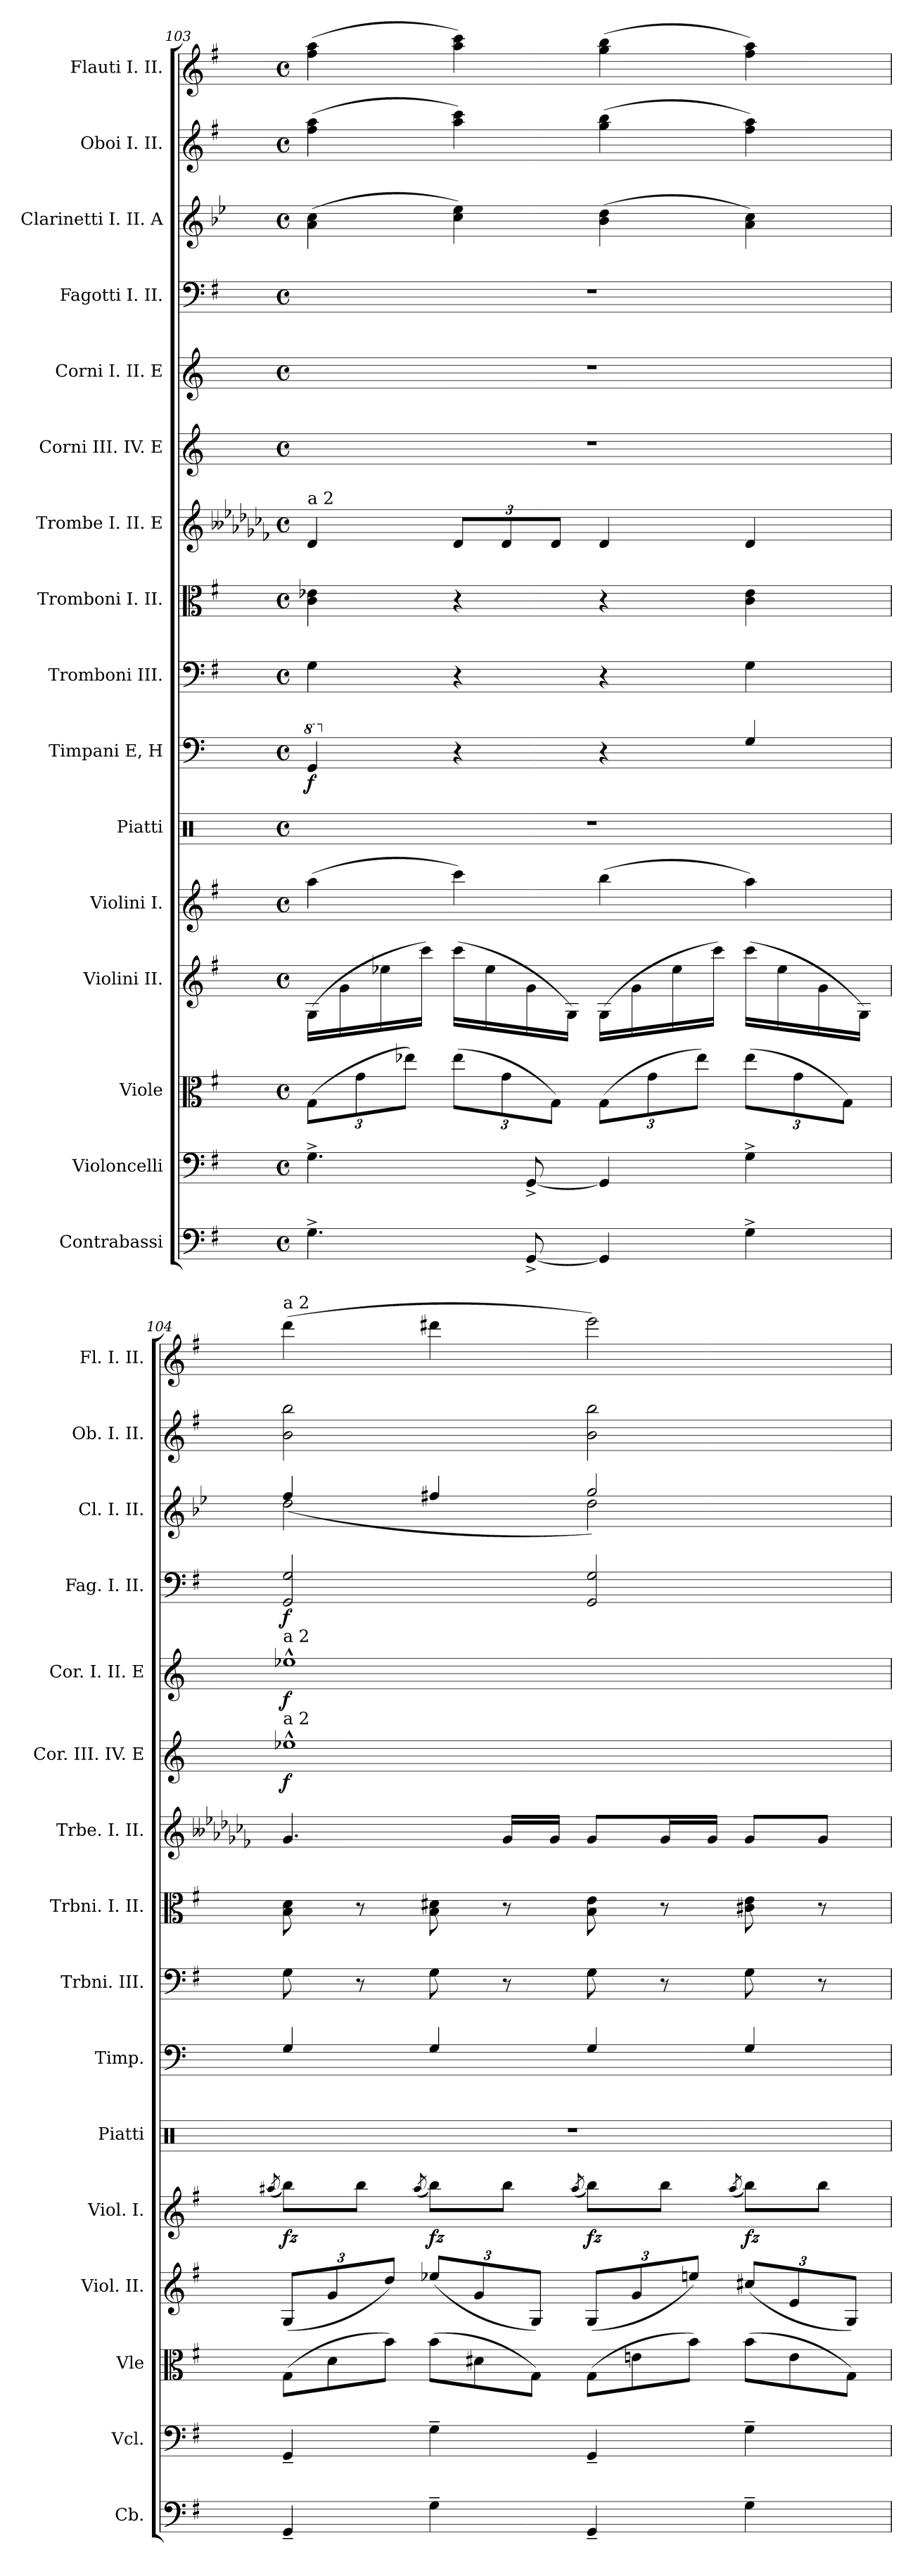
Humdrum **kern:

**kern	**kern	**kern	**kern	**kern	**dynam	**kern	**kern	**dynam	**kern	**kern	**kern	**kern	**dynam	**kern	**dynam	**kern	**dynam	**kern	**kern	**kern
*part16	*part15	*part14	*part13	*part12	*part12	*part11	*part10	*part10	*part9	*part8	*part7	*part6	*part6	*part5	*part5	*part4	*part4	*part3	*part2	*part1
*staff16	*staff15	*staff14	*staff13	*staff12	*staff12	*staff11	*staff10	*staff10	*staff9	*staff8	*staff7	*staff6	*staff6	*staff5	*staff5	*staff4	*staff4	*staff3	*staff2	*staff1
*I"Contrabassi	*I"Violoncelli	*I"Viole	*I"Violini II.	*I"Violini I.	*	*I"Piatti	*I"Timpani E, H	*	*I"Tromboni III.	*I"Tromboni I. II.	*I"Trombe I. II. E	*I"Corni III. IV. E	*	*I"Corni I. II. E	*	*I"Fagotti I. II.	*	*I"Clarinetti I. II. A	*I"Oboi I. II.	*I"Flauti I. II.
*I'Cb.	*I'Vcl.	*I'Vle	*I'Viol. II.	*I'Viol. I.	*	*I'Piatti	*I'Timp.	*	*I'Trbni. III.	*I'Trbni. I. II.	*I'Trbe. I. II.	*I'Cor. III. IV. E	*	*I'Cor. I. II. E	*	*I'Fag. I. II.	*	*I'Cl. I. II.	*I'Ob. I. II.	*I'Fl. I. II.
!!LO:PB:g=z
*clefF4	*clefF4	*clefC3	*clefG2	*clefG2	*	*clefX	*clefF4	*	*clefF4	*clefC3	*clefG2	*clefG2	*	*clefG2	*	*clefF4	*	*clefG2	*clefG2	*clefG2
*ITrd7c12	*	*	*	*	*	*	*	*	*	*	*ITrd-3c-4	*ITrd5c8	*	*ITrd5c8	*	*	*	*ITrd2c3	*	*
*k[f#]	*k[f#]	*k[f#]	*k[f#]	*k[f#]	*	*k[]	*k[]	*	*k[f#]	*k[f#]	*k[b--e-a-d-g-c-f-]	*k[f#c#g#d#]	*	*k[f#c#g#d#]	*	*k[f#]	*	*k[f#]	*k[f#]	*k[f#]
*M4/4	*M4/4	*M4/4	*M4/4	*M4/4	*	*M4/4	*M4/4	*	*M4/4	*M4/4	*M4/4	*M4/4	*	*M4/4	*	*M4/4	*	*M4/4	*M4/4	*M4/4
*met(c)	*met(c)	*met(c)	*met(c)	*met(c)	*	*met(c)	*met(c)	*	*met(c)	*met(c)	*met(c)	*met(c)	*	*met(c)	*	*met(c)	*	*met(c)	*met(c)	*met(c)
*	*	*Xbrackettup	*	*	*	*	*	*	*	*	*	*	*	*	*	*	*	*	*	*
*	*	*	*	*	*	*	*8va	*	*	*	*	*	*	*	*	*	*	*	*	*
=103	=103	=103	=103	=103	=103	=103	=103	=103	=103	=103	=103	=103	=103	=103	=103	=103	=103	=103	=103	=103
!	!	!	!	!	!	!	!	!	!	!	!LO:TX:a:t=a 2	!	!	!	!	!	!	!	!	!
!	!	!	!	!	!	!	!	!LO:DY:b	!	!	!	!	!	!	!	!	!	!	!	!
4.GG^\	4.G^\	(12G\L	(16G\LL	(4aa\	.	1r	4G/	f	4G\	4c\ 4e-X\	4g-/	1r	.	1r	.	1r	.	(4f#\ 4a\	(4ff#\ 4aa\	(4ff#\ 4aa\
.	.	.	16g\	.	.	.	.	.	.	.	.	.	.	.	.	.	.	.	.	.
.	.	12g\	.	.	.	.	.	.	.	.	.	.	.	.	.	.	.	.	.	.
.	.	.	16ee-X\	.	.	.	.	.	.	.	.	.	.	.	.	.	.	.	.	.
.	.	12ee-X\J)	.	.	.	.	.	.	.	.	.	.	.	.	.	.	.	.	.	.
.	.	.	16ccc\JJ)	.	.	.	.	.	.	.	.	.	.	.	.	.	.	.	.	.
*	*	*	*	*	*	*	*X8va	*	*	*	*	*	*	*	*	*	*	*	*	*
*	*	*	*	*	*	*	*	*	*	*	*Xbrackettup	*	*	*	*	*	*	*	*	*
.	.	(12ee-\L	(16ccc\LL	4ccc\)	.	.	4r	.	4r	4r	12g-/L	.	.	.	.	.	.	4a\ 4cc\)	4aa\ 4ccc\)	4aa\ 4ccc\)
.	.	.	16ee-\	.	.	.	.	.	.	.	.	.	.	.	.	.	.	.	.	.
.	.	12g\	.	.	.	.	.	.	.	.	12g-/	.	.	.	.	.	.	.	.	.
[8GGG^/	[8GG^/	.	16g\	.	.	.	.	.	.	.	.	.	.	.	.	.	.	.	.	.
.	.	12G\J)	.	.	.	.	.	.	.	.	12g-/J	.	.	.	.	.	.	.	.	.
.	.	.	16G\JJ)	.	.	.	.	.	.	.	.	.	.	.	.	.	.	.	.	.
4GGG/]	4GG/]	(12G\L	(16G\LL	(4bb\	.	.	4r	.	4r	4r	4g-/	.	.	.	.	.	.	(4g\ 4b\	(4gg\ 4bb\	(4gg\ 4bb\
.	.	.	16g\	.	.	.	.	.	.	.	.	.	.	.	.	.	.	.	.	.
.	.	12g\	.	.	.	.	.	.	.	.	.	.	.	.	.	.	.	.	.	.
.	.	.	16ee-\	.	.	.	.	.	.	.	.	.	.	.	.	.	.	.	.	.
.	.	12ee-\J)	.	.	.	.	.	.	.	.	.	.	.	.	.	.	.	.	.	.
.	.	.	16ccc\JJ)	.	.	.	.	.	.	.	.	.	.	.	.	.	.	.	.	.
4GG^\	4G^\	(12ee-\L	(16ccc\LL	4aa\)	.	.	4G/	.	4G\	4c\ 4e-\	4g-/	.	.	.	.	.	.	4f#\ 4a\)	4ff#\ 4aa\)	4ff#\ 4aa\)
.	.	.	16ee-\	.	.	.	.	.	.	.	.	.	.	.	.	.	.	.	.	.
.	.	12g\	.	.	.	.	.	.	.	.	.	.	.	.	.	.	.	.	.	.
.	.	.	16g\	.	.	.	.	.	.	.	.	.	.	.	.	.	.	.	.	.
.	.	12G\J)	.	.	.	.	.	.	.	.	.	.	.	.	.	.	.	.	.	.
.	.	.	16G\JJ)	.	.	.	.	.	.	.	.	.	.	.	.	.	.	.	.	.
=104	=104	=104	=104	=104	=104	=104	=104	=104	=104	=104	=104	=104	=104	=104	=104	=104	=104	=104	=104	=104
.	.	.	.	(8qaa#X/	.	.	.	.	.	.	.	.	.	.	.	.	.	.	.	.
*	*	*Xtuplet	*Xbrackettup	*	*	*	*	*	*	*	*	*	*	*	*	*	*	*	*	*
*	*	*	*	*	*	*	*	*	*	*	*	*	*	*	*	*	*	*^	*	*
!	!	!	!	!	!	!	!	!	!	!	!	!	!	!	!	!	!	!	!	!	!LO:TX:a:t=a 2
!	!	!	!	!	!	!	!	!	!	!	!	!	!	!LO:TX:a:t=a 2	!	!	!	!	!	!	!
!	!	!	!	!	!	!	!	!	!	!	!	!LO:TX:a:t=a 2	!	!	!	!	!	!	!	!	!
!	!	!	!	!	!LO:DY:b	!	!	!	!	!	!	!	!LO:DY:b	!	!LO:DY:b	!	!LO:DY:b	!	!	!	!
4GGG~/	4GG~/	(12G\L	(12G/L	8bb\L)	fz	1r	4G/	.	8G\	8B\ 8d\	4.cc-/	1gn^^	f	1gn^^	f	2GG/ 2G/	f	2b\	(4dd/	2b\ 2bb\	(4ddd\
.	.	12d\	12g/	.	.	.	.	.	.	.	.	.	.	.	.	.	.	.	.	.	.
.	.	.	.	8bb\J	.	.	.	.	8r	8r	.	.	.	.	.	.	.	.	.	.	.
.	.	12b\J)	12dd/J)	.	.	.	.	.	.	.	.	.	.	.	.	.	.	.	.	.	.
.	.	.	.	(8qaa#/	.	.	.	.	.	.	.	.	.	.	.	.	.	.	.	.	.
!	!	!	!	!	!LO:DY:b	!	!	!	!	!	!	!	!	!	!	!	!	!	!	!	!
4GG~\	4G~\	(12b\L	(12ee-X/L	8bb\L)	fz	.	4G/	.	8G\	8B\ 8d#X\	.	.	.	.	.	.	.	.	4dd#X/	.	4ddd#X\
.	.	12d#X\	12g/	.	.	.	.	.	.	.	.	.	.	.	.	.	.	.	.	.	.
.	.	.	.	8bb\J	.	.	.	.	8r	8r	16cc-/LL	.	.	.	.	.	.	.	.	.	.
.	.	12G\J)	12G/J)	.	.	.	.	.	.	.	.	.	.	.	.	.	.	.	.	.	.
.	.	.	.	.	.	.	.	.	.	.	16cc-/JJ	.	.	.	.	.	.	.	.	.	.
.	.	.	.	(8qaa#/	.	.	.	.	.	.	.	.	.	.	.	.	.	.	.	.	.
!	!	!	!	!	!LO:DY:b	!	!	!	!	!	!	!	!	!	!	!	!	!	!	!	!
4GGG~/	4GG~/	(12G\L	(12G/L	8bb\L)	fz	.	4G/	.	8G\	8B\ 8e\	8cc-/L	.	.	.	.	2GG/ 2G/	.	2b\	2ee/)	2b\ 2bb\	2eee\)
.	.	12en\	12g/	.	.	.	.	.	.	.	.	.	.	.	.	.	.	.	.	.	.
.	.	.	.	8bb\J	.	.	.	.	8r	8r	16cc-/L	.	.	.	.	.	.	.	.	.	.
.	.	12b\J)	12een/J)	.	.	.	.	.	.	.	.	.	.	.	.	.	.	.	.	.	.
.	.	.	.	.	.	.	.	.	.	.	16cc-/JJ	.	.	.	.	.	.	.	.	.	.
.	.	.	.	(8qaa#/	.	.	.	.	.	.	.	.	.	.	.	.	.	.	.	.	.
!	!	!	!	!	!LO:DY:b	!	!	!	!	!	!	!	!	!	!	!	!	!	!	!	!
4GG~\	4G~\	(12b\L	(12cc#X/L	8bb\L)	fz	.	4G/	.	8G\	8c#X\ 8e\	8cc-/L	.	.	.	.	.	.	.	.	.	.
.	.	12e\	12e/	.	.	.	.	.	.	.	.	.	.	.	.	.	.	.	.	.	.
.	.	.	.	8bb\J	.	.	.	.	8r	8r	8cc-/J	.	.	.	.	.	.	.	.	.	.
.	.	12G\J)	12G/J)	.	.	.	.	.	.	.	.	.	.	.	.	.	.	.	.	.	.
*	*	*	*	*	*	*	*	*	*	*	*	*	*	*	*	*	*	*v	*v	*	*
=	=	=	=	=	=	=	=	=	=	=	=	=	=	=	=	=	=	=	=	=
*-	*-	*-	*-	*-	*-	*-	*-	*-	*-	*-	*-	*-	*-	*-	*-	*-	*-	*-	*-	*-
